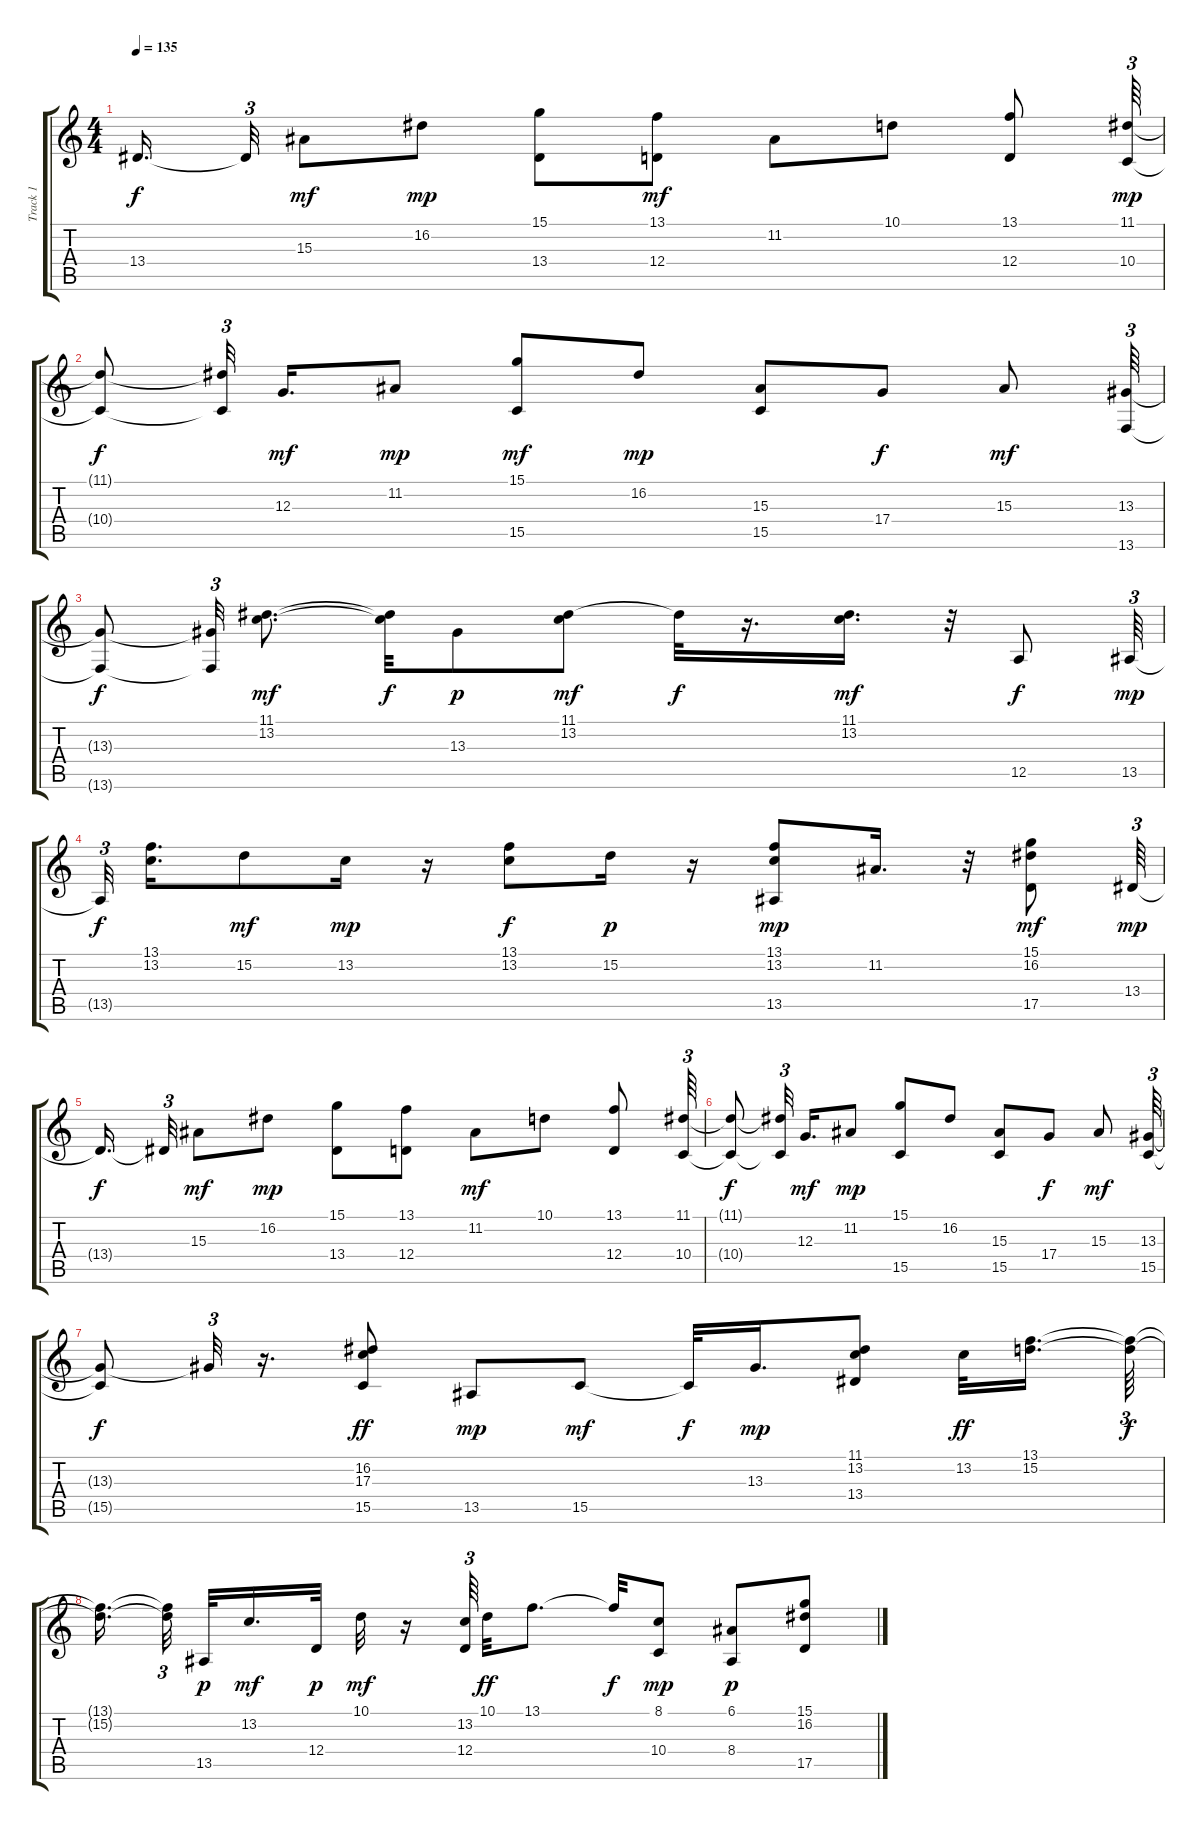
\track ("Track 1" "Track 1") {instrument electricpiano1}
\staff {score tabs}
\tuning (E4 B3 G3 D3 A2 E2) {hide}
\ts (4 4)
\tempo 135
\clef g2
\ks c
13.4{t}.16{d dy f beam splitsecondary} 13.4{t}.32{tu (3 2)} 15.3.8{dy mf} 16.2.8{dy mp} (15.1 13.4).8 (13.1 12.4).8{dy mf} 11.2.8 10.1.8 (13.1 12.4).8 (11.1 10.4).64{tu (3 2) dy mp} |
(11.1{t} 10.4{t}).8{dy f} (11.1{t} 10.4{t}).32{tu (3 2) beam splitsecondary} 12.3.16{d dy mf} 11.2.8{dy mp} (15.1 15.5).8{dy mf} 16.2.8{dy mp} (15.3 15.5).8 17.4.8{dy f} 15.3.8{dy mf} (13.3 13.6).64{tu (3 2)} |
(13.3{t} 13.6{t}).8{dy f} (13.3{t} 13.6{t}).32{tu (3 2)} (11.1 13.2).8{d dy mf} (11.1{t} 13.2{t}).32{dy f} 13.3.8{dy p} (11.1 13.2).8{dy mf} 11.1{t}.32{dy f} r.16{d} (11.1 13.2).16{d dy mf} r.32 12.5.8{dy f} 13.5.64{tu (3 2) dy mp} |
13.5{t}.32{tu (3 2) dy f beam splitsecondary} (13.1 13.2).16{d} 15.2.8{dy mf} 13.2.16{dy mp} r.16 (13.1 13.2).8{dy f} 15.2.16{dy p} r.16 (13.1 13.2 13.5).8{dy mp} 11.2.16{d} r.32 (15.1 16.2 17.5).8{dy mf} 13.4.64{tu (3 2) dy mp} |
13.4{t}.16{d dy f beam splitsecondary} 13.4{t}.32{tu (3 2)} 15.3.8{dy mf} 16.2.8{dy mp} (15.1 13.4).8 (13.1 12.4).8 11.2.8{dy mf} 10.1.8 (13.1 12.4).8 (11.1 10.4).64{tu (3 2)} |
(11.1{t} 10.4{t}).8{dy f} (11.1{t} 10.4{t}).32{tu (3 2) beam splitsecondary} 12.3.16{d dy mf} 11.2.8{dy mp} (15.1 15.5).8 16.2.8 (15.3 15.5).8 17.4.8{dy f} 15.3.8{dy mf} (13.3 15.5).64{tu (3 2)} |
(13.3{t} 15.5{t}).8{dy f} 13.3{t}.32{tu (3 2)} r.16{d} (16.2 17.3 15.5).8{dy ff} 13.5.8{dy mp} 15.5.8{dy mf} 15.5{t}.32{dy f} 13.3.16{d dy mp} (11.1 13.2 13.4).8 13.2.32{dy ff} (13.1 15.2).16{d beam splitsecondary} (13.1{t} 15.2{t}).64{tu (3 2) dy f} |
(13.1{t} 15.2{t}).16{d beam splitsecondary} (13.1{t} 15.2{t}).32{tu (3 2) beam splitsecondary} 13.5.32{dy p} 13.2.16{d dy mf} 12.4.32{dy p} 10.1.32{dy mf} r.16 (13.2 12.4).64{tu (3 2) beam splitsecondary} 10.1.32{dy ff} 13.1.8{d} 13.1{t}.32{dy f} (8.1 10.4).8{dy mp} (6.1 8.4).8{dy p} (15.1 16.2 17.5).8
